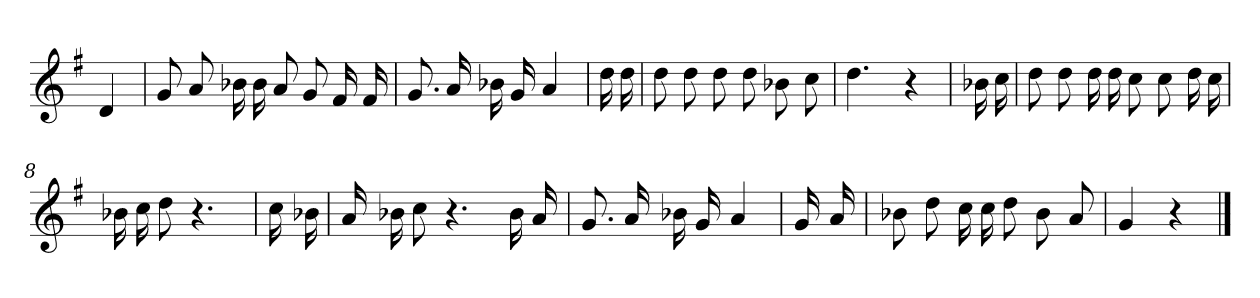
**kern
*part1
*staff1
*clefG2
*k[f#]
=
4d
=1
8g
8a
16b-X
16b-
8a
8g
16f#
16f#
=2
8.g
16a
16b-X
16g
4a
=3
16dd
16dd
=4
8dd
8dd
8dd
8dd
8b-X
8cc
=5
4.dd
4r
=6
16b-X
16cc
=7
8dd
8dd
16dd
16dd
8cc
8cc
16dd
16cc
=8
16b-X
16cc
8dd
4.r
=9
16cc
16b-X
=10
16a
16b-X
8cc
4.r
16b-
16a
=11
8.g
16a
16b-X
16g
4a
=12
16g
16a
=13
8b-X
8dd
16cc
16cc
8dd
8b-
8a
=14
4g
4r
==
*-
